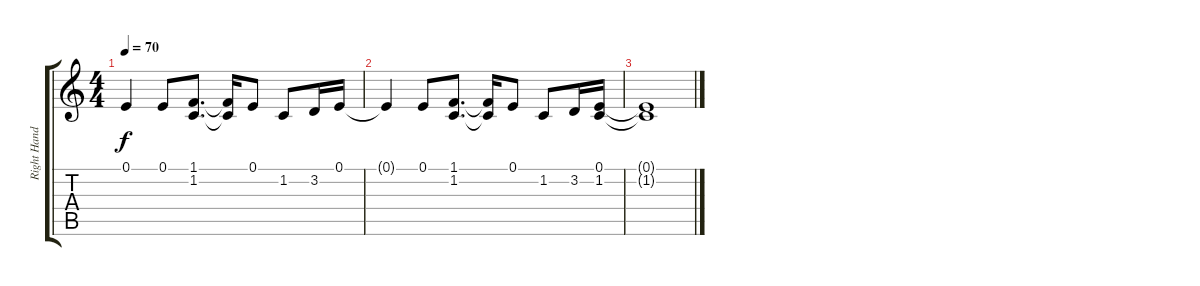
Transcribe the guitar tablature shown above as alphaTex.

\track ("Right Hand -2" "Right Hand") {instrument acousticgrandpiano}
\staff {score tabs}
\tuning (E4 B3 G3 D3 A2 E2) {hide}
\ts (4 4)
\tempo 70
\clef g2
\ks c
0.1{t}.4{dy f} 0.1.8 (1.1 1.2).8{d} (1.1{t} 1.2{t}).16 0.1.8 1.2.8 3.2.16 0.1.16 |
0.1{t}.4 0.1.8 (1.1 1.2).8{d} (1.1{t} 1.2{t}).16 0.1.8 1.2.8 3.2.16 (0.1 1.2).16 |
(0.1{t} 1.2{t}).1
